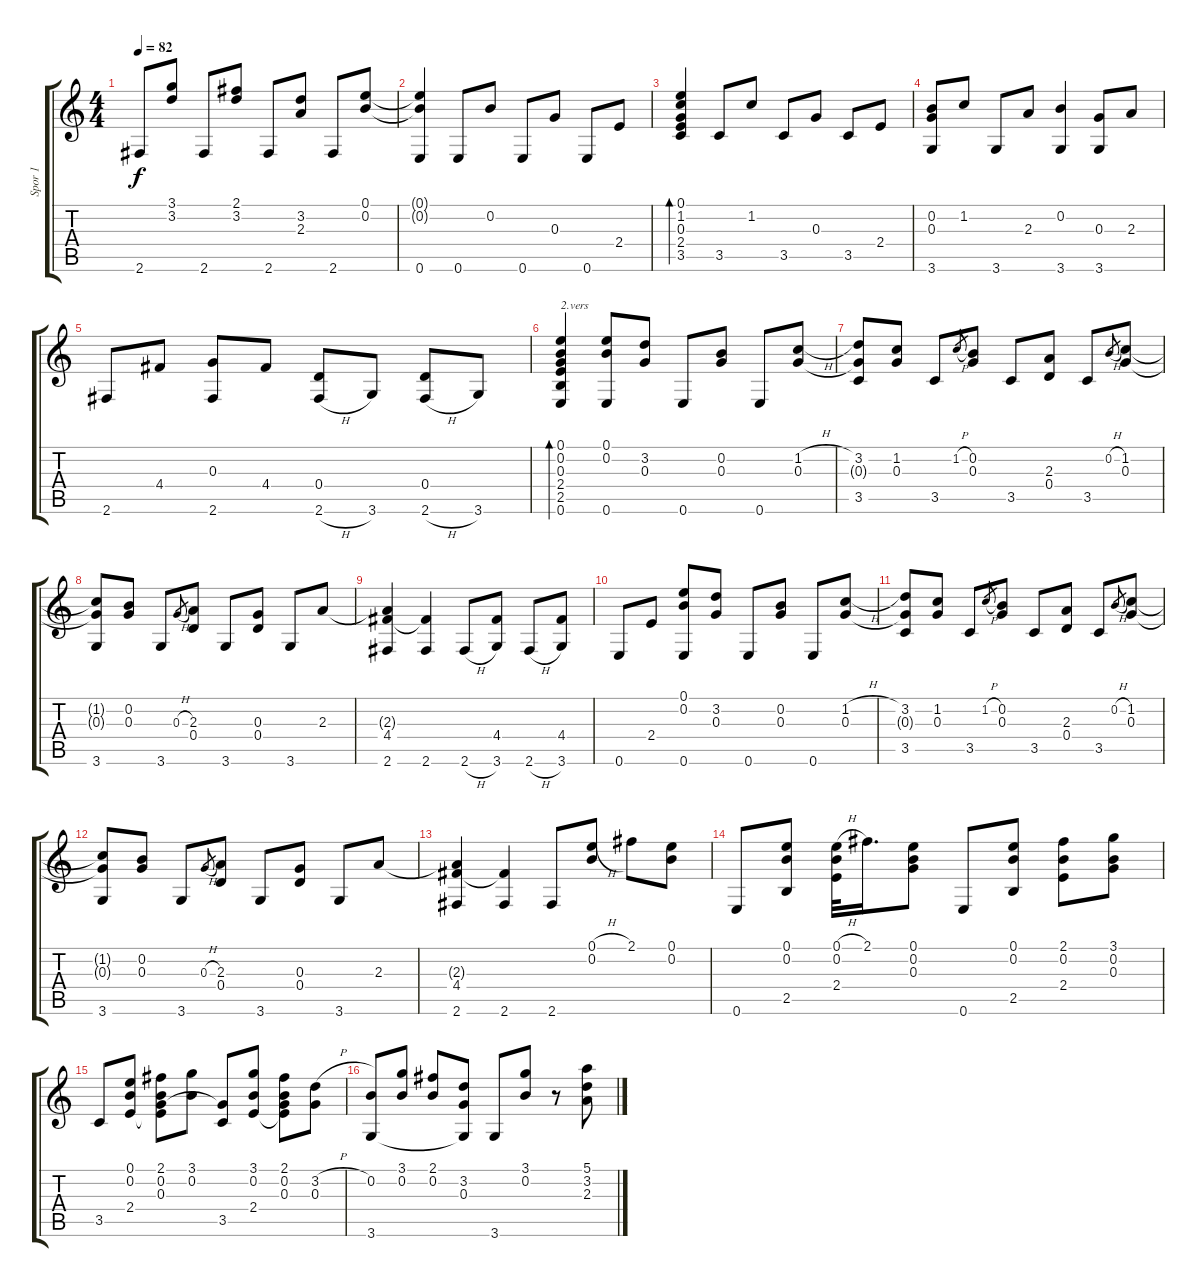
\track ("Spor 1" "Spor 1") {instrument acousticguitarsteel}
\staff {score tabs}
\tuning (E4 B3 G3 D3 A2 E2) {hide}
\ts (4 4)
\tempo 82
\clef g2
\ks c
2.6.8{dy f} (3.1 3.2).8 2.6.8 (2.1 3.2).8 2.6.8 (3.2 2.3).8 2.6.8 (0.1 0.2).8 |
(0.1{t} 0.2{t} 0.6).4 0.6.8 0.2.8 0.6.8 0.3.8 0.6.8 2.4.8 |
(0.1 1.2 0.3 2.4 3.5).4{bd 60} 3.5.8 1.2.8 3.5.8 0.3.8 3.5.8 2.4.8 |
(0.2 0.3 3.6).8 1.2.8 3.6.8 2.3.8 (0.2 3.6).4 (0.3 3.6).8 2.3.8 |
2.6.8 4.4.8 (0.3 2.6).8 4.4.8 (0.4 2.6{h}).8 3.6.8 (0.4 2.6{h}).8 3.6.8 |
(0.1 0.2 0.3 2.4 2.5 0.6).4{bd 60 txt "2.vers"} (0.1 0.2 0.6).8 (3.2 0.3).8 0.6.8 (0.2 0.3).8 0.6.8 (1.2{h} 0.3).8 |
(3.2 0.3{t} 3.5).8 (1.2 0.3).8 3.5.8 1.2{h}.8{gr} (0.2 0.3).8 3.5.8 (2.3 0.4).8 3.5.8 0.2{h}.8{gr} (1.2 0.3).8 |
(1.2{t} 0.3{t} 3.6).8 (0.2 0.3).8 3.6.8 0.3{h}.8{gr} (2.3 0.4).8 3.6.8 (0.3 0.4).8 3.6.8 2.3.8 |
(2.3{t} 4.4 2.6).4 (4.4{t} 2.6).4 2.6{h}.8 (4.4 3.6).8 2.6{h}.8 (4.4 3.6).8 |
0.6.8 2.4.8 (0.1 0.2 0.6).8 (3.2 0.3).8 0.6.8 (0.2 0.3).8 0.6.8 (1.2{h} 0.3).8 |
(3.2 0.3{t} 3.5).8 (1.2 0.3).8 3.5.8 1.2{h}.8{gr} (0.2 0.3).8 3.5.8 (2.3 0.4).8 3.5.8 0.2{h}.8{gr} (1.2 0.3).8 |
(1.2{t} 0.3{t} 3.6).8 (0.2 0.3).8 3.6.8 0.3{h}.8{gr} (2.3 0.4).8 3.6.8 (0.3 0.4).8 3.6.8 2.3.8 |
(2.3{t} 4.4 2.6).4 (4.4{t} 2.6).4 2.6.8 (0.1{h} 0.2).8 2.1.8 (0.1 0.2).8 |
0.6.8 (0.1 0.2 2.5).8 (0.1{h} 0.2 2.4).32 2.1.16{d} (0.1 0.2 0.3).8 0.6.8 (0.1 0.2 2.5).8 (2.1 0.2 2.4).8 (3.1 0.2 0.3).8 |
3.5.8 (0.1 0.2 2.4).8 (2.1 0.2 0.3 2.4{t}).8 (3.1 0.2).8 (0.3{t} 3.5).8 (3.1 0.2 2.4).8 (2.1 0.2 0.3 2.4{t}).8 (3.2{h} 0.3).8 |
(0.2 3.6).8 (3.1 0.2).8 (2.1 0.2).8 (3.2 0.3 3.6{t}).8 3.6.8 (3.1 0.2).8 r.8 (5.1 3.2 2.3).8
